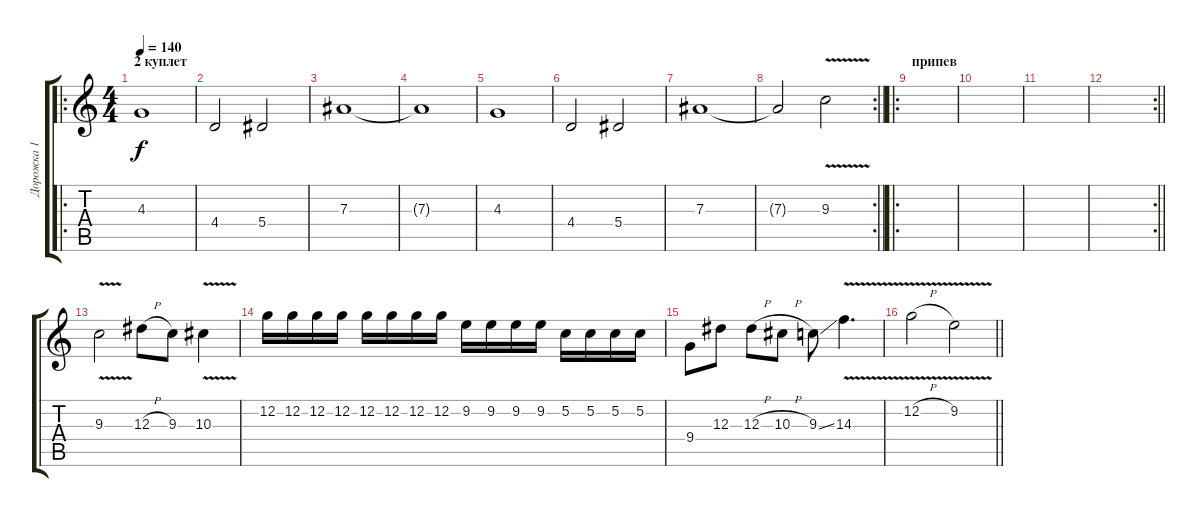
\track ("Дорожка 1" "Дорожка 1") {instrument overdrivenguitar}
\staff {score tabs}
\tuning (C4 G3 Eb3 Bb2 F2 C2) {hide}
\ro
\ts (4 4)
\section ("" "2 куплет")
\tempo 140
\clef g2
\ks c
4.3.1{dy f} |
4.4.2 5.4.2 |
7.3.1 |
7.3{t}.1 |
4.3.1 |
4.4.2 5.4.2 |
7.3.1 |
\rc 2
\barLineRight lightlight
7.3{t}.2 9.3{v}.2 |
\ro
\section ("" "припев")
|
|
|
\rc 2
\barLineRight lightlight
|
9.3{v}.2 12.3{h}.8 9.3.8 10.3{v}.4 |
12.2.16 12.2.16 12.2.16 12.2.16 12.2.16 12.2.16 12.2.16 12.2.16 9.2.16 9.2.16 9.2.16 9.2.16 5.2.16 5.2.16 5.2.16 5.2.16 |
9.4.8 12.3.8 12.3{h}.8 10.3{h}.8 9.3{ss}.8 14.3{v}.4{d} |
\barLineRight lightlight
12.2{v h}.2 9.2{v}.2
